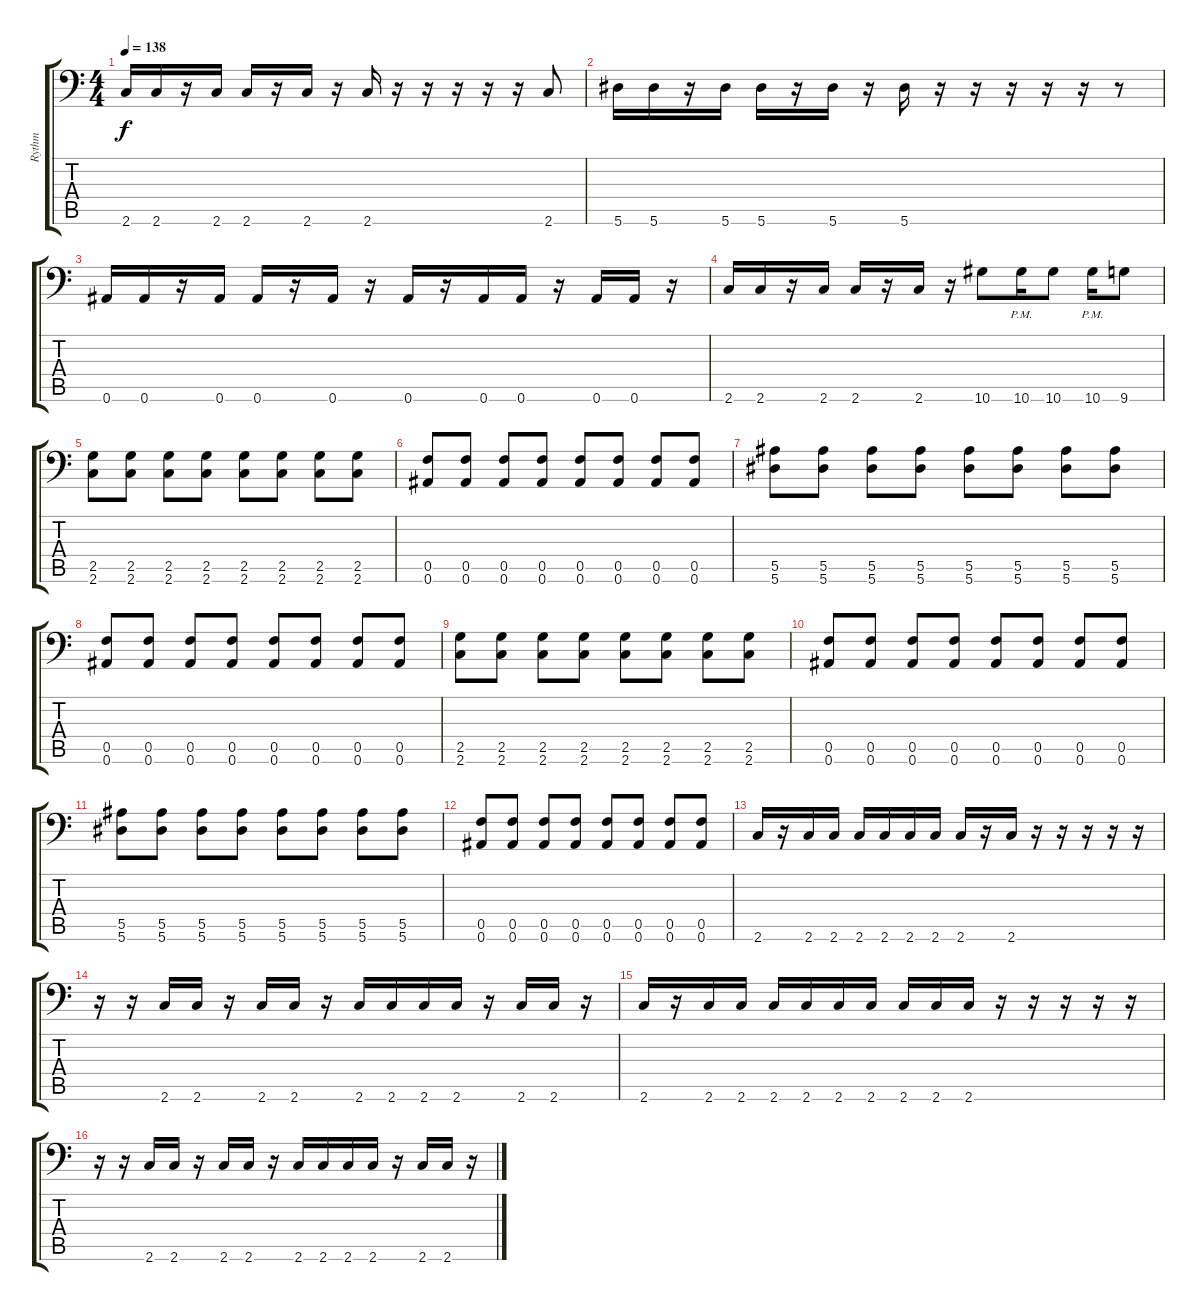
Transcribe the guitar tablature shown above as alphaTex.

\track ("Rythm" "Rythm") {instrument distortionguitar}
\staff {score tabs}
\tuning (C4 G3 Eb3 Bb2 F2 Bb1) {hide}
\ts (4 4)
\tempo 138
\clef f4
\ks c
2.6.16{dy f} 2.6.16 r.16 2.6.16 2.6.16 r.16 2.6.16 r.16 2.6.16 r.16 r.16 r.16 r.16 r.16 2.6.8 |
5.6.16 5.6.16 r.16 5.6.16 5.6.16 r.16 5.6.16 r.16 5.6.16 r.16 r.16 r.16 r.16 r.16 r.8 |
0.6.16 0.6.16 r.16 0.6.16 0.6.16 r.16 0.6.16 r.16 0.6.16 r.16 0.6.16 0.6.16 r.16 0.6.16 0.6.16 r.16 |
2.6.16 2.6.16 r.16 2.6.16 2.6.16 r.16 2.6.16 r.16 10.6.8 10.6{pm}.16 10.6.8 10.6{pm}.16 9.6.8 |
(2.5 2.6).8 (2.5 2.6).8 (2.5 2.6).8 (2.5 2.6).8 (2.5 2.6).8 (2.5 2.6).8 (2.5 2.6).8 (2.5 2.6).8 |
(0.5 0.6).8 (0.5 0.6).8 (0.5 0.6).8 (0.5 0.6).8 (0.5 0.6).8 (0.5 0.6).8 (0.5 0.6).8 (0.5 0.6).8 |
(5.5 5.6).8 (5.5 5.6).8 (5.5 5.6).8 (5.5 5.6).8 (5.5 5.6).8 (5.5 5.6).8 (5.5 5.6).8 (5.5 5.6).8 |
(0.5 0.6).8 (0.5 0.6).8 (0.5 0.6).8 (0.5 0.6).8 (0.5 0.6).8 (0.5 0.6).8 (0.5 0.6).8 (0.5 0.6).8 |
(2.5 2.6).8 (2.5 2.6).8 (2.5 2.6).8 (2.5 2.6).8 (2.5 2.6).8 (2.5 2.6).8 (2.5 2.6).8 (2.5 2.6).8 |
(0.5 0.6).8 (0.5 0.6).8 (0.5 0.6).8 (0.5 0.6).8 (0.5 0.6).8 (0.5 0.6).8 (0.5 0.6).8 (0.5 0.6).8 |
(5.5 5.6).8 (5.5 5.6).8 (5.5 5.6).8 (5.5 5.6).8 (5.5 5.6).8 (5.5 5.6).8 (5.5 5.6).8 (5.5 5.6).8 |
(0.5 0.6).8 (0.5 0.6).8 (0.5 0.6).8 (0.5 0.6).8 (0.5 0.6).8 (0.5 0.6).8 (0.5 0.6).8 (0.5 0.6).8 |
2.6.16 r.16 2.6.16 2.6.16 2.6.16 2.6.16 2.6.16 2.6.16 2.6.16 r.16 2.6.16 r.16 r.16 r.16 r.16 r.16 |
r.16 r.16 2.6.16 2.6.16 r.16 2.6.16 2.6.16 r.16 2.6.16 2.6.16 2.6.16 2.6.16 r.16 2.6.16 2.6.16 r.16 |
2.6.16 r.16 2.6.16 2.6.16 2.6.16 2.6.16 2.6.16 2.6.16 2.6.16 2.6.16 2.6.16 r.16 r.16 r.16 r.16 r.16 |
r.16 r.16 2.6.16 2.6.16 r.16 2.6.16 2.6.16 r.16 2.6.16 2.6.16 2.6.16 2.6.16 r.16 2.6.16 2.6.16 r.16
